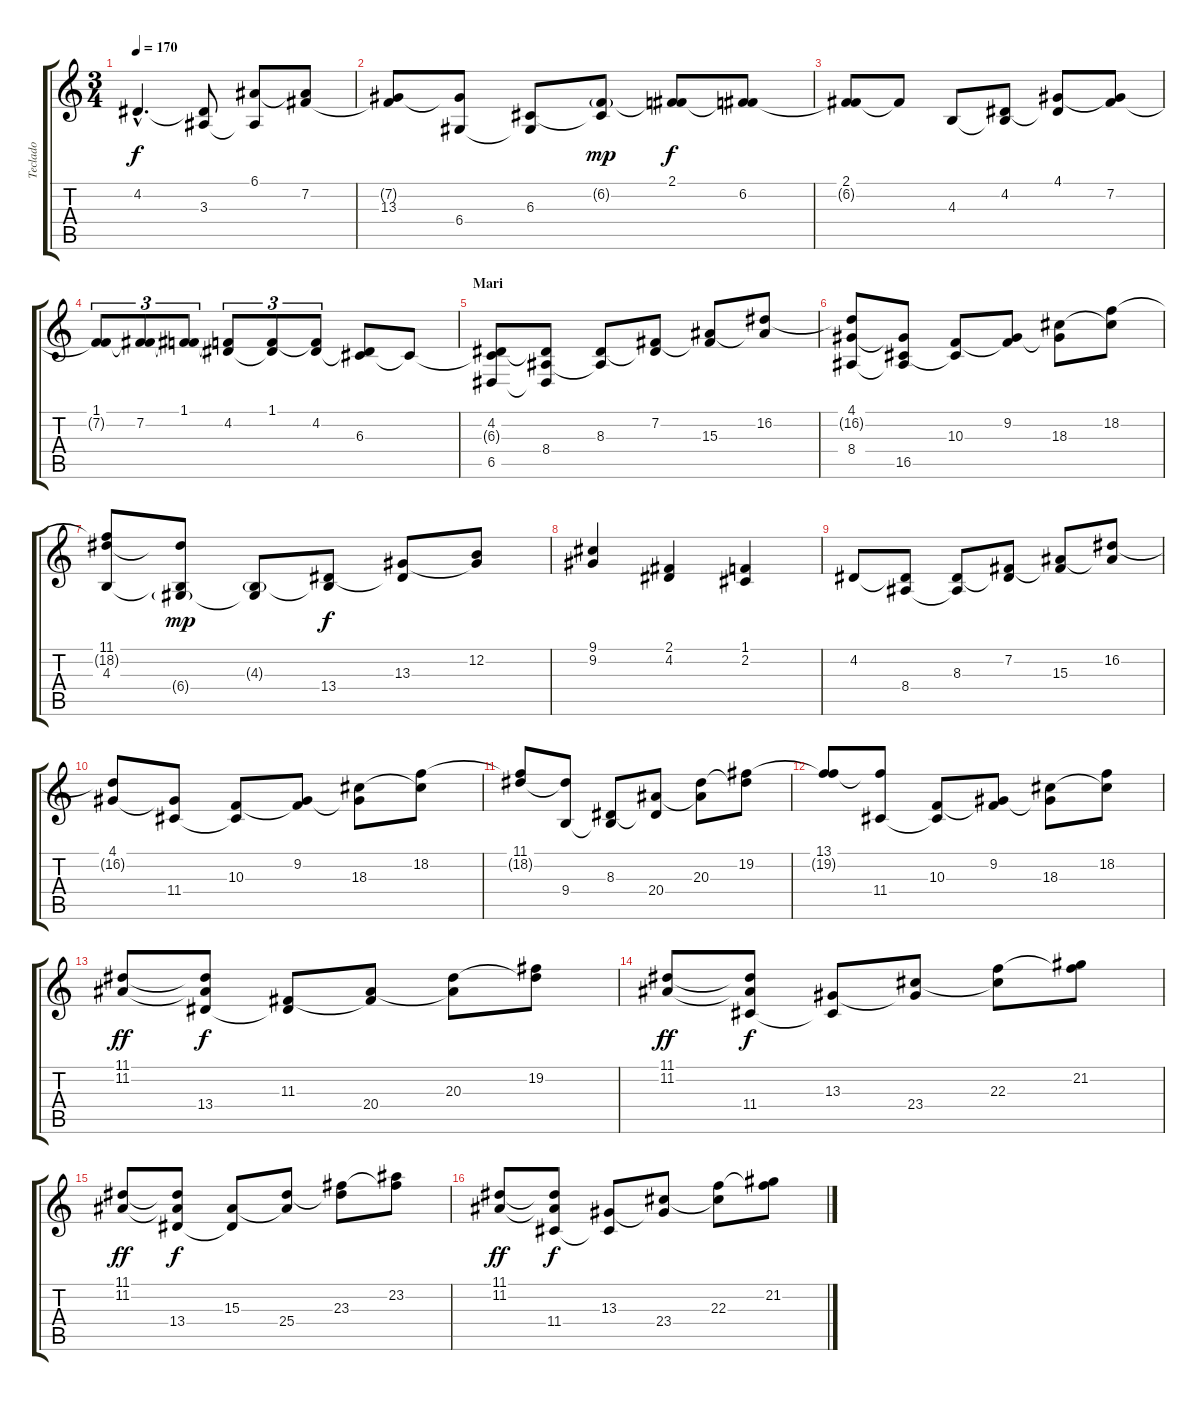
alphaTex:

\track ("Teclado" "Teclado") {instrument acousticgrandpiano}
\staff {score tabs}
\tuning (E4 B3 G3 D3 A2 E2) {hide}
\ts (3 4)
\tempo 170
\clef g2
\ks c
4.2{hac}.4{d dy f} (4.2{t} 3.3).8 (6.1 3.3{t}).8 (6.1{t} 7.2).8 |
(7.2{t} 13.3).8 (13.3{t} 6.4).8 (6.3 6.4{t}).8 (6.2{g} 6.3{t}).8{dy mp} (2.1 6.2{t}).8{dy f} (2.1{t} 6.2).8 |
(2.1 6.2{t}).8 2.1{t}.8 4.3.8 (4.2 4.3{t}).8 (4.1 4.2{t}).8 (4.1{t} 7.2).8 |
(1.1 7.2{t}).8{tu (3 2)} (1.1{t} 7.2).8{tu (3 2)} (1.1 7.2{t}).8{tu (3 2)} (1.1{t} 4.2).8{tu (3 2)} (1.1 4.2{t}).8{tu (3 2)} (1.1{t} 4.2).8{tu (3 2)} (4.2{t} 6.3).8 6.3{t}.8 |
\section ("" "Mari")
(4.2 6.3{t} 6.5).8 (4.2{t} 8.4 6.5{t}).8 (8.3 8.4{t}).8 (7.2 8.3{t}).8 (7.2{t} 15.3).8 (16.2 15.3{t}).8 |
(4.1 16.2{t} 8.4).8 (4.1{t} 8.4{t} 16.5).8 (10.3 16.5{t}).8 (9.2 10.3{t}).8 (9.2{t} 18.3).8 (18.2 18.3{t}).8 |
(11.1 18.2{t} 4.3).8 (11.1{t} 4.3{t} 6.4{g}).8{dy mp} (4.3{g} 6.4{t}).8 (4.3{t} 13.4).8{dy f} (13.3 13.4{t}).8 (12.2 13.3{t}).8 |
(9.1 9.2).4 (2.1 4.2).4 (1.1 2.2).4 |
4.2.8 (4.2{t} 8.4).8 (8.3 8.4{t}).8 (7.2 8.3{t}).8 (7.2{t} 15.3).8 (16.2 15.3{t}).8 |
(4.1 16.2{t}).8 (4.1{t} 11.4).8 (10.3 11.4{t}).8 (9.2 10.3{t}).8 (9.2{t} 18.3).8 (18.2 18.3{t}).8 |
(11.1 18.2{t}).8 (11.1{t} 9.4).8 (8.3 9.4{t}).8 (8.3{t} 20.4).8 (20.3 20.4{t}).8 (19.2 20.3{t}).8 |
(13.1 19.2{t}).8 (13.1{t} 11.4).8 (10.3 11.4{t}).8 (9.2 10.3{t}).8 (9.2{t} 18.3).8 (18.2 18.3{t}).8 |
(11.1 11.2).8{dy ff} (11.1{t} 11.2{t} 13.4).8{dy f} (11.3 13.4{t}).8 (11.3{t} 20.4).8 (20.3 20.4{t}).8 (19.2 20.3{t}).8 |
(11.1 11.2).8{dy ff} (11.1{t} 11.2{t} 11.4).8{dy f} (13.3 11.4{t}).8 (13.3{t} 23.4).8 (22.3 23.4{t}).8 (21.2 22.3{t}).8 |
(11.1 11.2).8{dy ff} (11.1{t} 11.2{t} 13.4).8{dy f} (15.3 13.4{t}).8 (15.3{t} 25.4).8 (23.3 25.4{t}).8 (23.2 23.3{t}).8 |
(11.1 11.2).8{dy ff} (11.1{t} 11.2{t} 11.4).8{dy f} (13.3 11.4{t}).8 (13.3{t} 23.4).8 (22.3 23.4{t}).8 (21.2 22.3{t}).8
